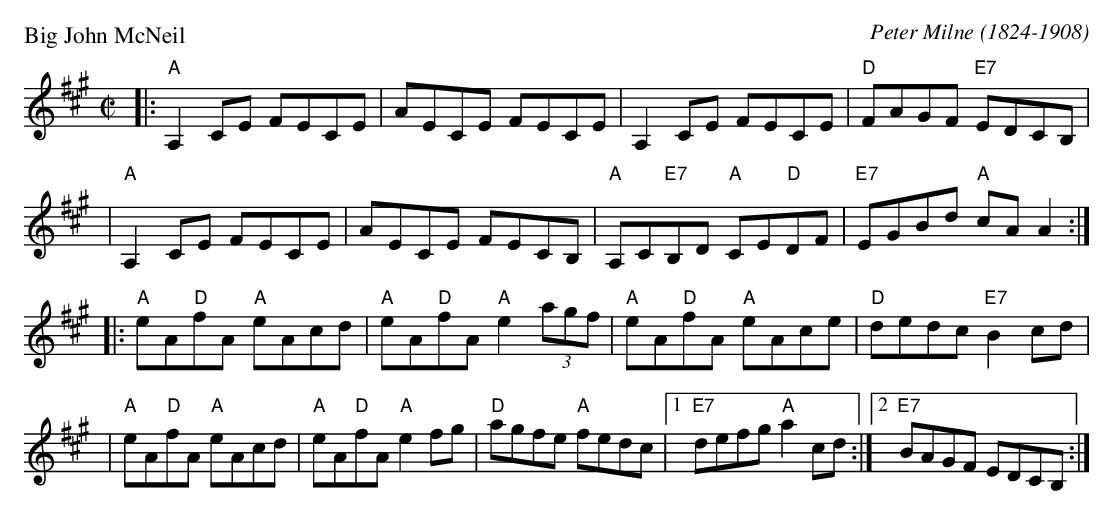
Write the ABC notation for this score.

X:1
P: Big John McNeil
C: Peter Milne (1824-1908)
M: C|
L: 1/8
K: A
|:"A"A,2CE FECE | AECE FECE | A,2CE FECE | "D"FAGF "E7"EDCB, |
| "A"A,2CE FECE | AECE FECB, | "A"A,C"E7"B,D "A"CE"D"DF | "E7"EGBd "A"cAA2 :|
|:"A"eA"D"fA "A"eAcd | "A"eA"D"fA "A"e2 (3agf | "A"eA"D"fA "A"eAce | "D"dedc "E7"B2cd |
| "A"eA"D"fA "A"eAcd | "A"eA"D"fA "A"e2fg | "D"agfe "A"fedc |1 "E7"defg "A"a2cd :|2 "E7"BAGF EDCB, :|
